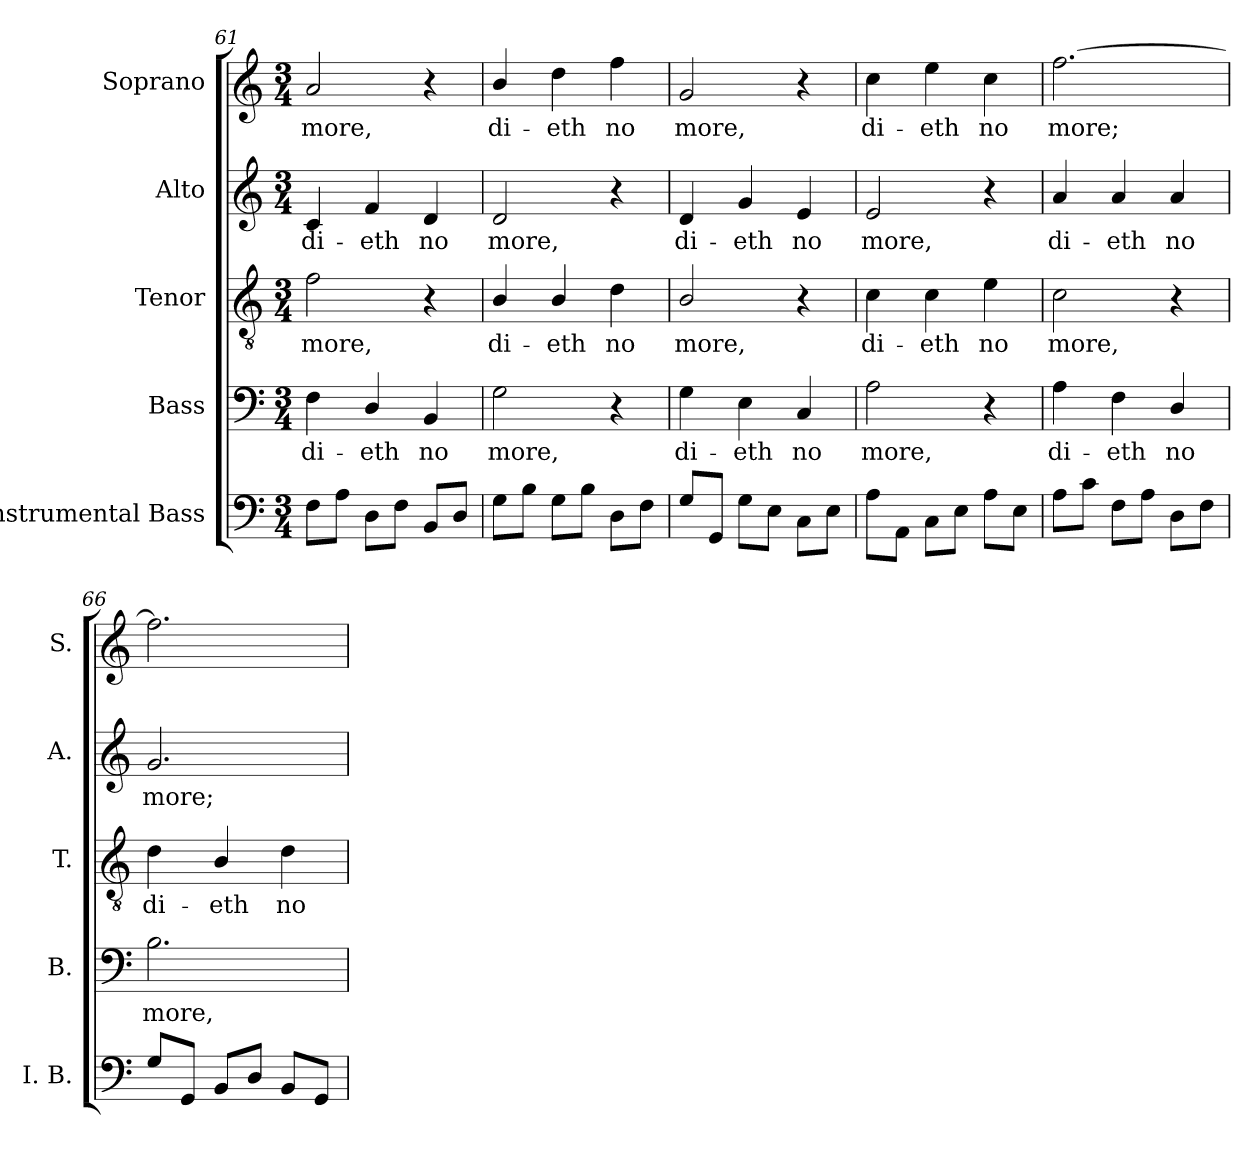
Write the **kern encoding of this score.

**kern	**kern	**text	**kern	**text	**kern	**text	**kern	**text
*part5	*part4	*part4	*part3	*part3	*part2	*part2	*part1	*part1
*staff5	*staff4	*staff4	*staff3	*staff3	*staff2	*staff2	*staff1	*staff1
*I"Instrumental Bass	*I"Bass	*	*I"Tenor	*	*I"Alto	*	*I"Soprano	*
*I'I. B.	*I'B.	*	*I'T.	*	*I'A.	*	*I'S.	*
*clefF4	*clefF4	*	*clefGv2	*	*clefG2	*	*clefG2	*
*	*	*	*ITrd7c12	*	*	*	*	*
*k[]	*k[]	*	*k[]	*	*k[]	*	*k[]	*
*C:	*C:	*	*C:	*	*C:	*	*C:	*
*M3/4	*M3/4	*	*M3/4	*	*M3/4	*	*M3/4	*
=61	=61	=61	=61	=61	=61	=61	=61	=61
!	!	!LO:LY:b:color=#000000	!	!	!	!	!	!
!	!	!	!	!LO:LY:b:color=#000000	!	!	!	!
!	!	!	!	!	!	!LO:LY:b:color=#000000	!	!
!	!	!	!	!	!	!	!	!LO:LY:b:color=#000000
8Fi\L	4Fi\	di-	2Fi\	more,	4ci/	di-	2ai/	more,
8Ai\J	.	.	.	.	.	.	.	.
!	!	!LO:LY:b:color=#000000	!	!	!	!	!	!
!	!	!	!	!	!	!LO:LY:b:color=#000000	!	!
8Di\L	4Di/	-eth	.	.	4fi/	-eth	.	.
8Fi\J	.	.	.	.	.	.	.	.
!	!	!LO:LY:b:color=#000000	!	!	!	!	!	!
!	!	!	!	!	!	!LO:LY:b:color=#000000	!	!
8BBi/L	4BBi/	no	4r	.	4di/	no	4r	.
8Di/J	.	.	.	.	.	.	.	.
=62	=62	=62	=62	=62	=62	=62	=62	=62
!	!	!LO:LY:b:color=#000000	!	!	!	!	!	!
!	!	!	!	!LO:LY:b:color=#000000	!	!	!	!
!	!	!	!	!	!	!LO:LY:b:color=#000000	!	!
!	!	!	!	!	!	!	!	!LO:LY:b:color=#000000
8Gi\L	2Gi\	more,	4BBi/	di-	2di/	more,	4bi/	di-
8Bi\J	.	.	.	.	.	.	.	.
!	!	!	!	!LO:LY:b:color=#000000	!	!	!	!
!	!	!	!	!	!	!	!	!LO:LY:b:color=#000000
8Gi\L	.	.	4BBi/	-eth	.	.	4ddi\	-eth
8Bi\J	.	.	.	.	.	.	.	.
!	!	!	!	!LO:LY:b:color=#000000	!	!	!	!
!	!	!	!	!	!	!	!	!LO:LY:b:color=#000000
8Di\L	4r	.	4Di\	no	4r	.	4ffi\	no
8Fi\J	.	.	.	.	.	.	.	.
=63	=63	=63	=63	=63	=63	=63	=63	=63
!	!	!LO:LY:b:color=#000000	!	!	!	!	!	!
!	!	!	!	!LO:LY:b:color=#000000	!	!	!	!
!	!	!	!	!	!	!LO:LY:b:color=#000000	!	!
!	!	!	!	!	!	!	!	!LO:LY:b:color=#000000
8Gi/L	4Gi\	di-	2BBi/	more,	4di/	di-	2gi/	more,
8GGi/J	.	.	.	.	.	.	.	.
!	!	!LO:LY:b:color=#000000	!	!	!	!	!	!
!	!	!	!	!	!	!LO:LY:b:color=#000000	!	!
8Gi\L	4Ei\	-eth	.	.	4gi/	-eth	.	.
8Ei\J	.	.	.	.	.	.	.	.
!	!	!LO:LY:b:color=#000000	!	!	!	!	!	!
!	!	!	!	!	!	!LO:LY:b:color=#000000	!	!
8Ci\L	4Ci/	no	4r	.	4ei/	no	4r	.
8Ei\J	.	.	.	.	.	.	.	.
=64	=64	=64	=64	=64	=64	=64	=64	=64
!	!	!LO:LY:b:color=#000000	!	!	!	!	!	!
!	!	!	!	!LO:LY:b:color=#000000	!	!	!	!
!	!	!	!	!	!	!LO:LY:b:color=#000000	!	!
!	!	!	!	!	!	!	!	!LO:LY:b:color=#000000
8Ai\L	2Ai\	more,	4Ci\	di-	2ei/	more,	4cci\	di-
8AAi\J	.	.	.	.	.	.	.	.
!	!	!	!	!LO:LY:b:color=#000000	!	!	!	!
!	!	!	!	!	!	!	!	!LO:LY:b:color=#000000
8Ci\L	.	.	4Ci\	-eth	.	.	4eei\	-eth
8Ei\J	.	.	.	.	.	.	.	.
!	!	!	!	!LO:LY:b:color=#000000	!	!	!	!
!	!	!	!	!	!	!	!	!LO:LY:b:color=#000000
8Ai\L	4r	.	4Ei\	no	4r	.	4cci\	no
8Ei\J	.	.	.	.	.	.	.	.
=65	=65	=65	=65	=65	=65	=65	=65	=65
!	!	!LO:LY:b:color=#000000	!	!	!	!	!	!
!	!	!	!	!LO:LY:b:color=#000000	!	!	!	!
!	!	!	!	!	!	!LO:LY:b:color=#000000	!	!
!	!	!	!	!	!	!	!	!LO:LY:b:color=#000000
8Ai\L	4Ai\	di-	2Ci\	more,	4ai/	di-	[2.ffi\	more;
8ci\J	.	.	.	.	.	.	.	.
!	!	!LO:LY:b:color=#000000	!	!	!	!	!	!
!	!	!	!	!	!	!LO:LY:b:color=#000000	!	!
8Fi\L	4Fi\	-eth	.	.	4ai/	-eth	.	.
8Ai\J	.	.	.	.	.	.	.	.
!	!	!LO:LY:b:color=#000000	!	!	!	!	!	!
!	!	!	!	!	!	!LO:LY:b:color=#000000	!	!
8Di\L	4Di/	no	4r	.	4ai/	no	.	.
8Fi\J	.	.	.	.	.	.	.	.
!!LO:LB:g=z
=66	=66	=66	=66	=66	=66	=66	=66	=66
!	!	!LO:LY:b:color=#000000	!	!	!	!	!	!
!	!	!	!	!LO:LY:b:color=#000000	!	!	!	!
!	!	!	!	!	!	!LO:LY:b:color=#000000	!	!
8Gi/L	2.Bi\	more,	4Di\	di-	2.gi/	more;	2.ffi\]	.
8GGi/J	.	.	.	.	.	.	.	.
!	!	!	!	!LO:LY:b:color=#000000	!	!	!	!
8BBi/L	.	.	4BBi/	-eth	.	.	.	.
8Di/J	.	.	.	.	.	.	.	.
!	!	!	!	!LO:LY:b:color=#000000	!	!	!	!
8BBi/L	.	.	4Di\	no	.	.	.	.
8GGi/J	.	.	.	.	.	.	.	.
=	=	=	=	=	=	=	=	=
*-	*-	*-	*-	*-	*-	*-	*-	*-
